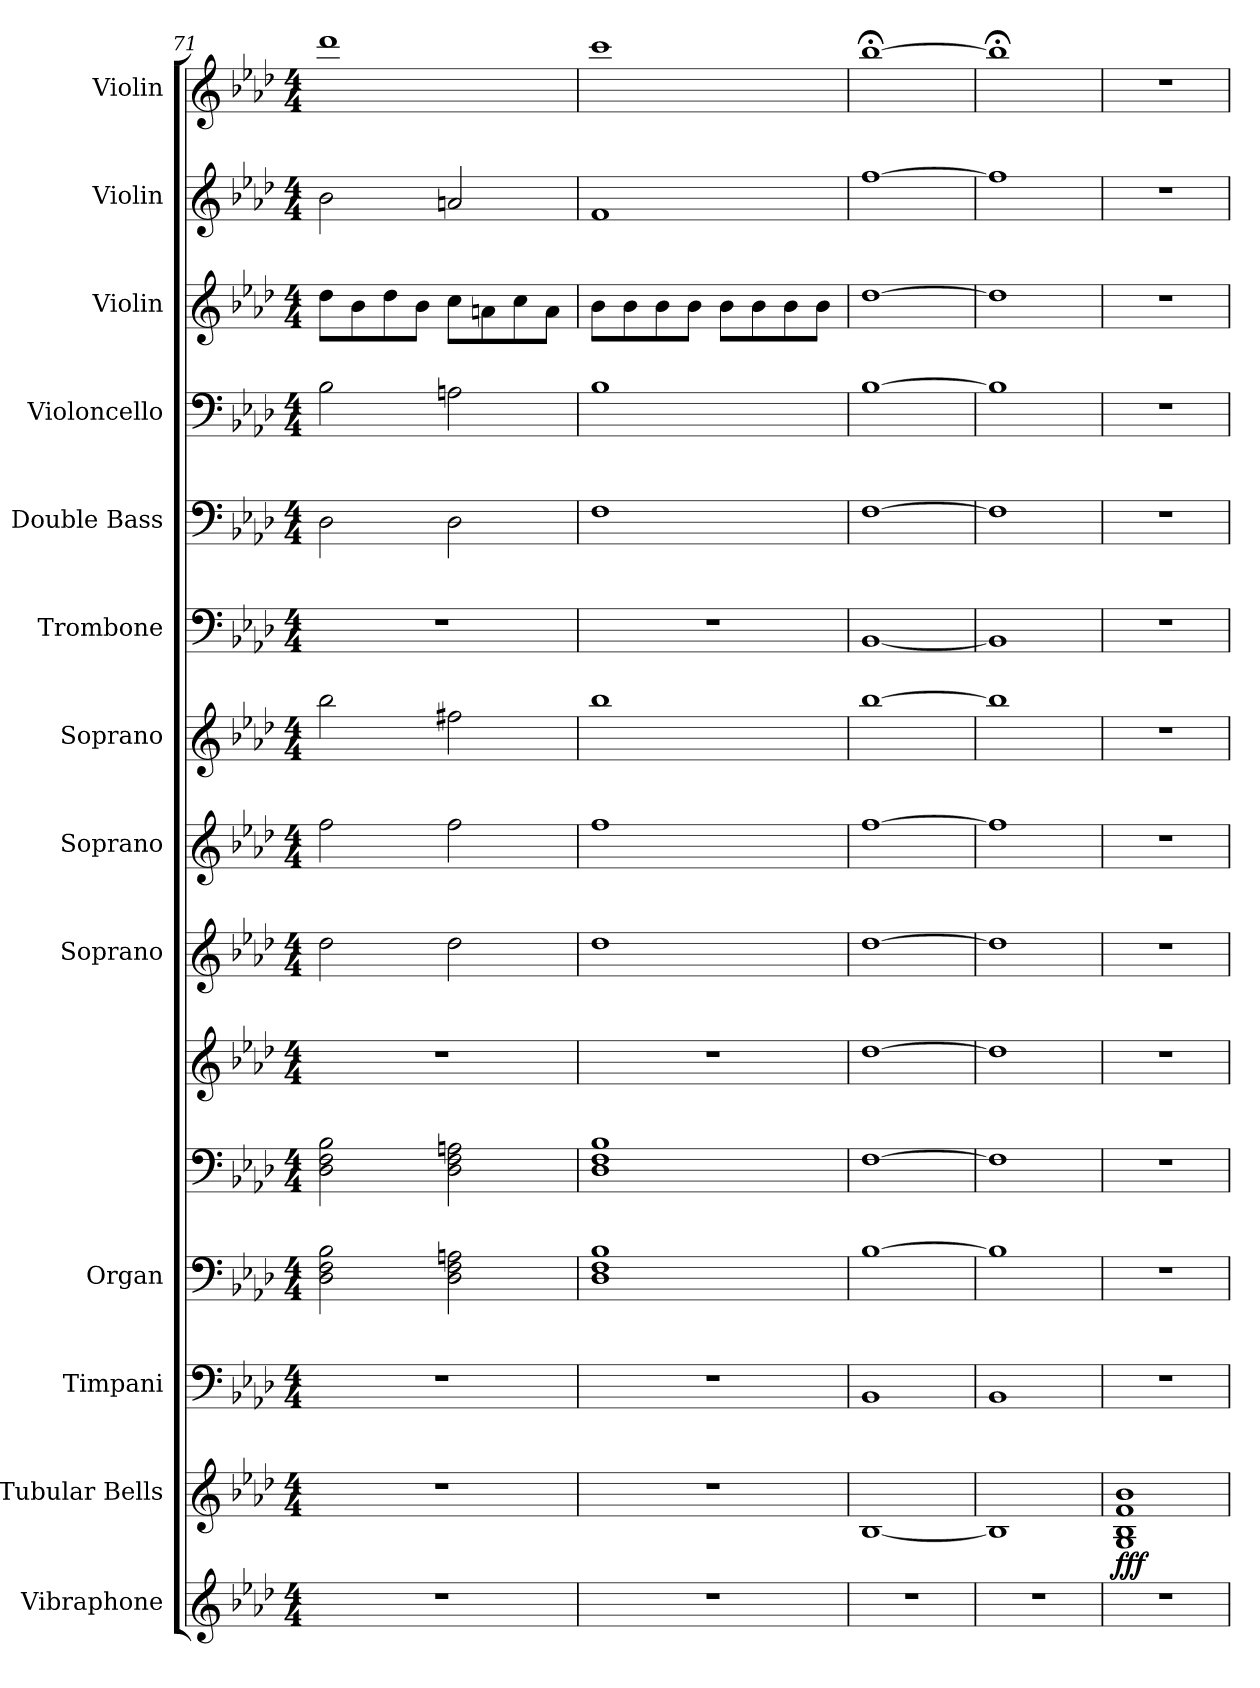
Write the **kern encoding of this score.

**kern	**kern	**dynam	**kern	**kern	**kern	**kern	**kern	**kern	**kern	**kern	**kern	**kern	**kern	**kern	**kern
*part13	*part12	*part12	*part11	*part10	*part10	*part10	*part9	*part8	*part7	*part6	*part5	*part4	*part3	*part2	*part1
*staff15	*staff14	*staff14	*staff13	*staff12	*staff11	*staff10	*staff9	*staff8	*staff7	*staff6	*staff5	*staff4	*staff3	*staff2	*staff1
*I"Vibraphone	*I"Tubular Bells	*	*I"Timpani	*I"Organ	*	*	*I"Soprano	*I"Soprano	*I"Soprano	*I"Trombone	*I"Double Bass	*I"Violoncello	*I"Violin	*I"Violin	*I"Violin
*I'Vib.	*I'Tu. Be.	*	*I'Timp.	*I'Org.	*	*	*I'S.	*I'S.	*I'S.	*I'Tbn.	*I'Db.	*I'Vc.	*I'Vln.	*I'Vln.	*I'Vln.
*clefG2	*clefG2	*	*clefF4	*clefF4	*clefF4	*clefG2	*clefG2	*clefG2	*clefG2	*clefF4	*clefF4	*clefF4	*clefG2	*clefG2	*clefG2
*	*	*	*	*	*	*	*	*	*	*	*ITrd7c12	*	*	*	*
*k[b-e-a-d-]	*k[b-e-a-d-]	*	*k[b-e-a-d-]	*k[b-e-a-d-]	*k[b-e-a-d-]	*k[b-e-a-d-]	*k[b-e-a-d-]	*k[b-e-a-d-]	*k[b-e-a-d-]	*k[b-e-a-d-]	*k[b-e-a-d-]	*k[b-e-a-d-]	*k[b-e-a-d-]	*k[b-e-a-d-]	*k[b-e-a-d-]
*M4/4	*M4/4	*	*M4/4	*M4/4	*M4/4	*M4/4	*M4/4	*M4/4	*M4/4	*M4/4	*M4/4	*M4/4	*M4/4	*M4/4	*M4/4
=71	=71	=71	=71	=71	=71	=71	=71	=71	=71	=71	=71	=71	=71	=71	=71
1r	1r	.	1r	2D-\ 2F\ 2B-\	2D-\ 2F\ 2B-\	1r	2dd-\	2ff\	2bb-\	1r	2DD-\	2B-\	8dd-\L	2b-\	1ddd-
.	.	.	.	.	.	.	.	.	.	.	.	.	8b-\	.	.
.	.	.	.	.	.	.	.	.	.	.	.	.	8dd-\	.	.
.	.	.	.	.	.	.	.	.	.	.	.	.	8b-\J	.	.
.	.	.	.	2D-\ 2F\ 2An\	2D-\ 2F\ 2An\	.	2dd-\	2ff\	2ff#X\	.	2DD-\	2An\	8cc\L	2an/	.
.	.	.	.	.	.	.	.	.	.	.	.	.	8an\	.	.
.	.	.	.	.	.	.	.	.	.	.	.	.	8cc\	.	.
.	.	.	.	.	.	.	.	.	.	.	.	.	8a\J	.	.
=72	=72	=72	=72	=72	=72	=72	=72	=72	=72	=72	=72	=72	=72	=72	=72
1r	1r	.	1r	1D- 1F 1B-	1D- 1F 1B-	1r	1dd-	1ff	1bb-	1r	1FF	1B-	8b-\L	1f	1ccc
.	.	.	.	.	.	.	.	.	.	.	.	.	8b-\	.	.
.	.	.	.	.	.	.	.	.	.	.	.	.	8b-\	.	.
.	.	.	.	.	.	.	.	.	.	.	.	.	8b-\J	.	.
.	.	.	.	.	.	.	.	.	.	.	.	.	8b-\L	.	.
.	.	.	.	.	.	.	.	.	.	.	.	.	8b-\	.	.
.	.	.	.	.	.	.	.	.	.	.	.	.	8b-\	.	.
.	.	.	.	.	.	.	.	.	.	.	.	.	8b-\J	.	.
=73	=73	=73	=73	=73	=73	=73	=73	=73	=73	=73	=73	=73	=73	=73	=73
1r	[1B-	.	1BB-	[1B-	[1F	[1dd-	[1dd-	[1ff	[1bb-	[1BB-	[1FF	[1B-	[1dd-	[1ff	[1bb-;<
=74	=74	=74	=74	=74	=74	=74	=74	=74	=74	=74	=74	=74	=74	=74	=74
1r	1B-]	.	1BB-	1B-]	1F]	1dd-]	1dd-]	1ff]	1bb-]	1BB-]	1FF]	1B-]	1dd-]	1ff]	1bb-;<]
=75	=75	=75	=75	=75	=75	=75	=75	=75	=75	=75	=75	=75	=75	=75	=75
*	*	*	*	*	*	*	*	*	*	*	*	*	*	*	*MM80
!	!	!LO:DY:b	!	!	!	!	!	!	!	!	!	!	!	!	!
1r	1G 1B- 1f 1b-	fff	1r	1r	1r	1r	1r	1r	1r	1r	1r	1r	1r	1r	1r
=	=	=	=	=	=	=	=	=	=	=	=	=	=	=	=
*-	*-	*-	*-	*-	*-	*-	*-	*-	*-	*-	*-	*-	*-	*-	*-
